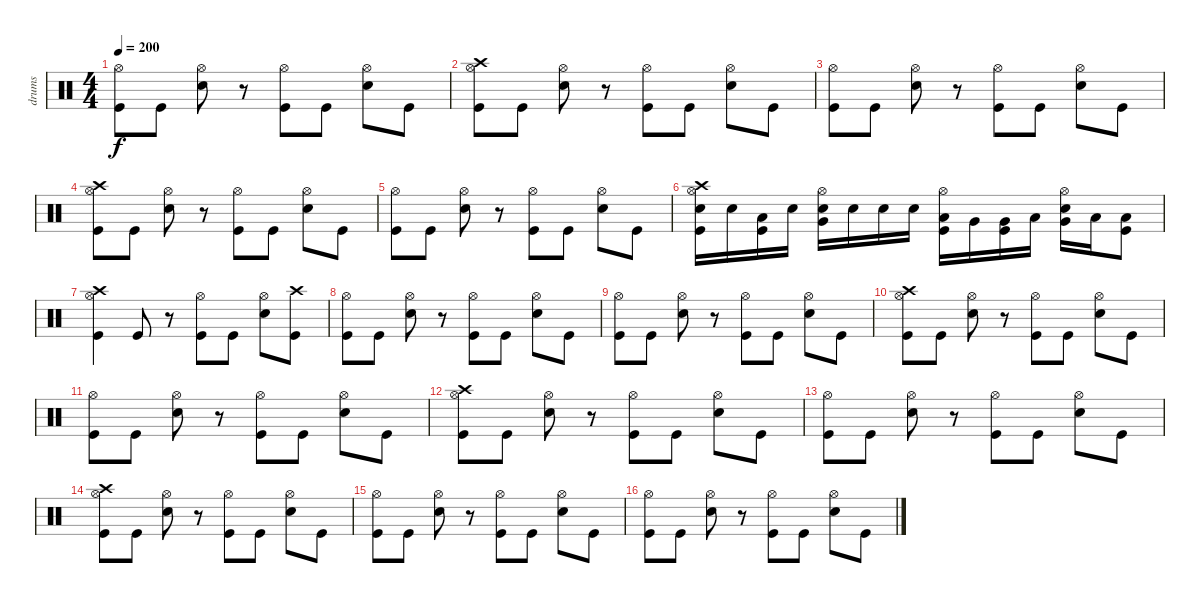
\track ("drums" "drums") {instrument percussion}
\staff {score}
\articulation defaults
\ts (4 4)
\tempo 200
\clef neutral
\ks c
("Hi-Hat (open)" "Kick (hit)").8{dy f} "Kick (hit)".8 ("Hi-Hat (open)" "Electric Snare (hit)").8 r.8 ("Hi-Hat (open)" "Kick (hit)").8 "Kick (hit)".8 ("Hi-Hat (open)" "Snare (hit) 2").8 "Kick (hit)".8 |
("Hi-Hat (open)" "Crash high (hit)" "Kick (hit)").8 "Kick (hit)".8 ("Hi-Hat (open)" "Electric Snare (hit)").8 r.8 ("Hi-Hat (open)" "Kick (hit)").8 "Kick (hit)".8 ("Hi-Hat (open)" "Snare (hit) 2").8 "Kick (hit)".8 |
("Hi-Hat (open)" "Kick (hit)").8 "Kick (hit)".8 ("Hi-Hat (open)" "Electric Snare (hit)").8 r.8 ("Hi-Hat (open)" "Kick (hit)").8 "Kick (hit)".8 ("Hi-Hat (open)" "Snare (hit) 2").8 "Kick (hit)".8 |
("Hi-Hat (open)" "Crash high (hit)" "Kick (hit)").8 "Kick (hit)".8 ("Hi-Hat (open)" "Electric Snare (hit)").8 r.8 ("Hi-Hat (open)" "Kick (hit)").8 "Kick (hit)".8 ("Hi-Hat (open)" "Snare (hit) 2").8 "Kick (hit)".8 |
("Hi-Hat (open)" "Kick (hit)").8 "Kick (hit)".8 ("Hi-Hat (open)" "Electric Snare (hit)").8 r.8 ("Hi-Hat (open)" "Kick (hit)").8 "Kick (hit)".8 ("Hi-Hat (open)" "Snare (hit) 2").8 "Kick (hit)".8 |
("Electric Snare (hit)" "Hi-Hat (open)" "Crash high (hit)" "Kick (hit)").16 "Electric Snare (hit)".16 ("Low Floor Tom (hit)" "Kick (hit)").16 "Electric Snare (hit)".16 ("Very Low Tom (hit)" "Hi-Hat (open)" "Electric Snare (hit)").16 "Electric Snare (hit)".16 "Snare (hit) 2".16 "Snare (hit) 2".16 ("Low Tom (hit)" "Hi-Hat (open)" "Kick (hit)").16 "Very Low Tom (hit)".16 ("Very Low Tom (hit)" "Kick (hit)").16 "Low Tom (hit)".16 ("Very Low Tom (hit)" "Hi-Hat (open)" "Snare (hit) 2").16 "Low Floor Tom (hit)".16 ("Low Floor Tom (hit)" "Kick (hit)").8 |
("Crash high (hit)" "Hi-Hat (open)" "Kick (hit)").4 "Kick (hit)".8 r.8 ("Hi-Hat (open)" "Kick (hit)").8 "Kick (hit)".8 ("Hi-Hat (open)" "Snare (hit) 2").8 ("Crash high (hit)" "Kick (hit)").8 |
("Hi-Hat (open)" "Kick (hit)").8 "Kick (hit)".8 ("Hi-Hat (open)" "Electric Snare (hit)").8 r.8 ("Hi-Hat (open)" "Kick (hit)").8 "Kick (hit)".8 ("Hi-Hat (open)" "Snare (hit) 2").8 "Kick (hit)".8 |
("Hi-Hat (open)" "Kick (hit)").8 "Kick (hit)".8 ("Hi-Hat (open)" "Electric Snare (hit)").8 r.8 ("Hi-Hat (open)" "Kick (hit)").8 "Kick (hit)".8 ("Hi-Hat (open)" "Snare (hit) 2").8 "Kick (hit)".8 |
("Hi-Hat (open)" "Crash high (hit)" "Kick (hit)").8 "Kick (hit)".8 ("Hi-Hat (open)" "Electric Snare (hit)").8 r.8 ("Hi-Hat (open)" "Kick (hit)").8 "Kick (hit)".8 ("Hi-Hat (open)" "Snare (hit) 2").8 "Kick (hit)".8 |
("Hi-Hat (open)" "Kick (hit)").8 "Kick (hit)".8 ("Hi-Hat (open)" "Electric Snare (hit)").8 r.8 ("Hi-Hat (open)" "Kick (hit)").8 "Kick (hit)".8 ("Hi-Hat (open)" "Snare (hit) 2").8 "Kick (hit)".8 |
("Crash high (hit)" "Hi-Hat (open)" "Kick (hit)").8 "Kick (hit)".8 ("Hi-Hat (open)" "Electric Snare (hit)").8 r.8 ("Hi-Hat (open)" "Kick (hit)").8 "Kick (hit)".8 ("Hi-Hat (open)" "Snare (hit) 2").8 "Kick (hit)".8 |
("Hi-Hat (open)" "Kick (hit)").8 "Kick (hit)".8 ("Hi-Hat (open)" "Electric Snare (hit)").8 r.8 ("Hi-Hat (open)" "Kick (hit)").8 "Kick (hit)".8 ("Hi-Hat (open)" "Snare (hit) 2").8 "Kick (hit)".8 |
("Hi-Hat (open)" "Crash high (hit)" "Kick (hit)").8 "Kick (hit)".8 ("Hi-Hat (open)" "Electric Snare (hit)").8 r.8 ("Hi-Hat (open)" "Kick (hit)").8 "Kick (hit)".8 ("Hi-Hat (open)" "Snare (hit) 2").8 "Kick (hit)".8 |
("Hi-Hat (open)" "Kick (hit)").8 "Kick (hit)".8 ("Hi-Hat (open)" "Electric Snare (hit)").8 r.8 ("Hi-Hat (open)" "Kick (hit)").8 "Kick (hit)".8 ("Hi-Hat (open)" "Snare (hit) 2").8 "Kick (hit)".8 |
("Hi-Hat (open)" "Kick (hit)").8 "Kick (hit)".8 ("Hi-Hat (open)" "Electric Snare (hit)").8 r.8 ("Hi-Hat (open)" "Kick (hit)").8 "Kick (hit)".8 ("Hi-Hat (open)" "Snare (hit) 2").8 "Kick (hit)".8
